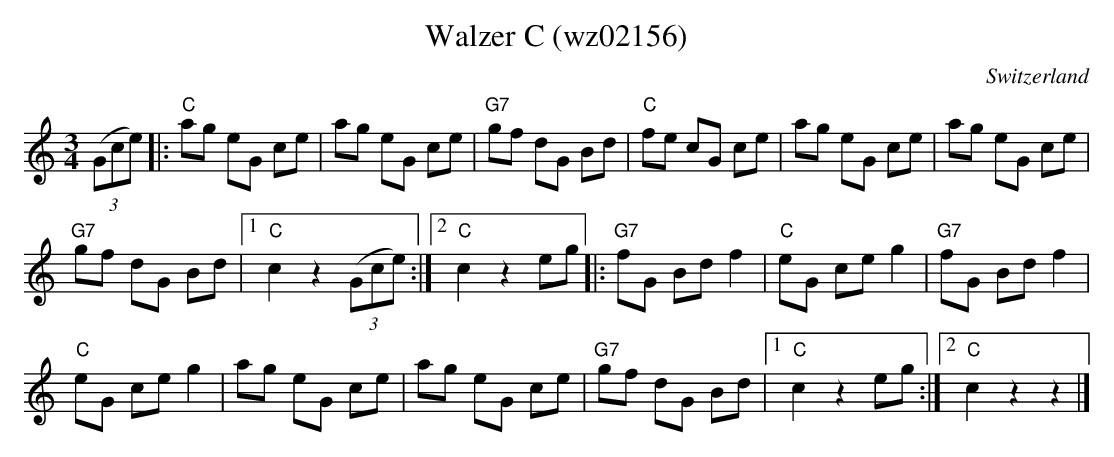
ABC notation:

X:1
T:Walzer C (wz02156)
O:Switzerland
M:3/4
L:1/8
K:C major
((3Gce) |: "C"ag eG ce | ag eG ce | "G7"gf dG Bd | "C"fe cG ce | ag eG ce | ag eG ce |
"G7"gf dG Bd |1 "C"c2z2 ((3Gce) :|2 "C"c2z2eg |: "G7"fG Bdf2 | "C"eG ceg2 | "G7"fG Bdf2 |
"C"eG ceg2 | ag eG ce | ag eG ce | "G7"gf dG Bd |1 "C"c2z2eg :|2 "C"c2z2z2 |]
